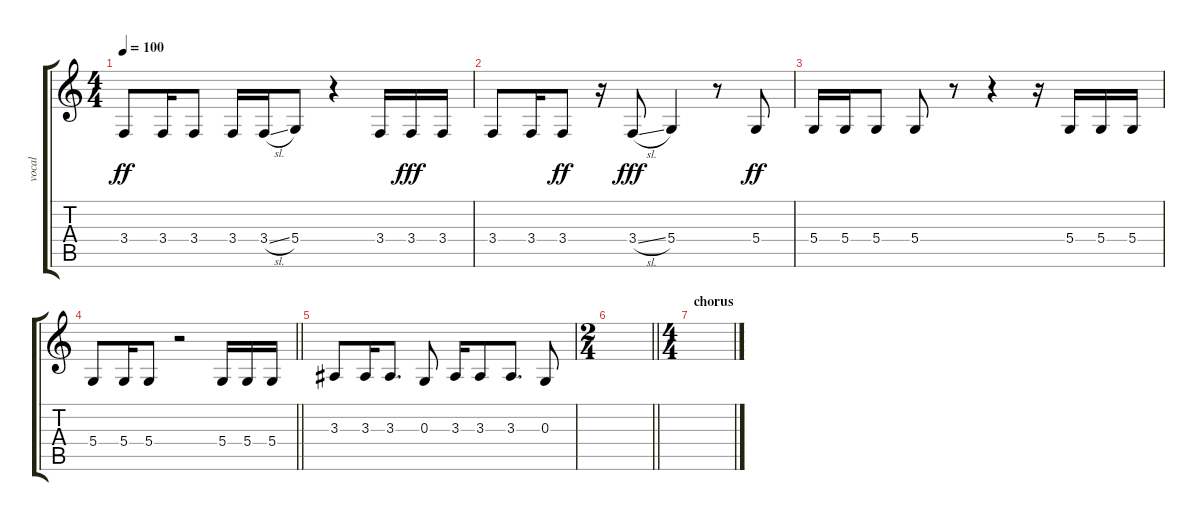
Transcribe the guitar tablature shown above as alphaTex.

\track ("vocal" "vocal") {instrument altosax}
\staff {score tabs}
\tuning (E4 B3 G3 D3 A2 D2) {hide}
\ts (4 4)
\tempo 100
\clef g2
\ks c
3.4.8{dy ff} 3.4.16 3.4.8 3.4.16 3.4{sl}.16 5.4.8 r.4 3.4.16 3.4.16{dy fff} 3.4.16 |
3.4.8 3.4.16 3.4.8{dy ff} r.16 3.4{sl}.8{dy fff} 5.4.4 r.8 5.4.8{dy ff} |
5.4.16 5.4.16 5.4.8 5.4.8 r.8 r.4 r.16 5.4.16 5.4.16 5.4.16 |
\barLineRight lightlight
5.4.8 5.4.16 5.4.8 r.2 5.4.16 5.4.16 5.4.16 |
3.3.8 3.3.16 3.3.8{d} 0.3.8 3.3.16 3.3.8 3.3.8{d} 0.3.8 |
\ts (2 4)
\barLineRight lightlight
|
\ts (4 4)
\section ("" "chorus")
